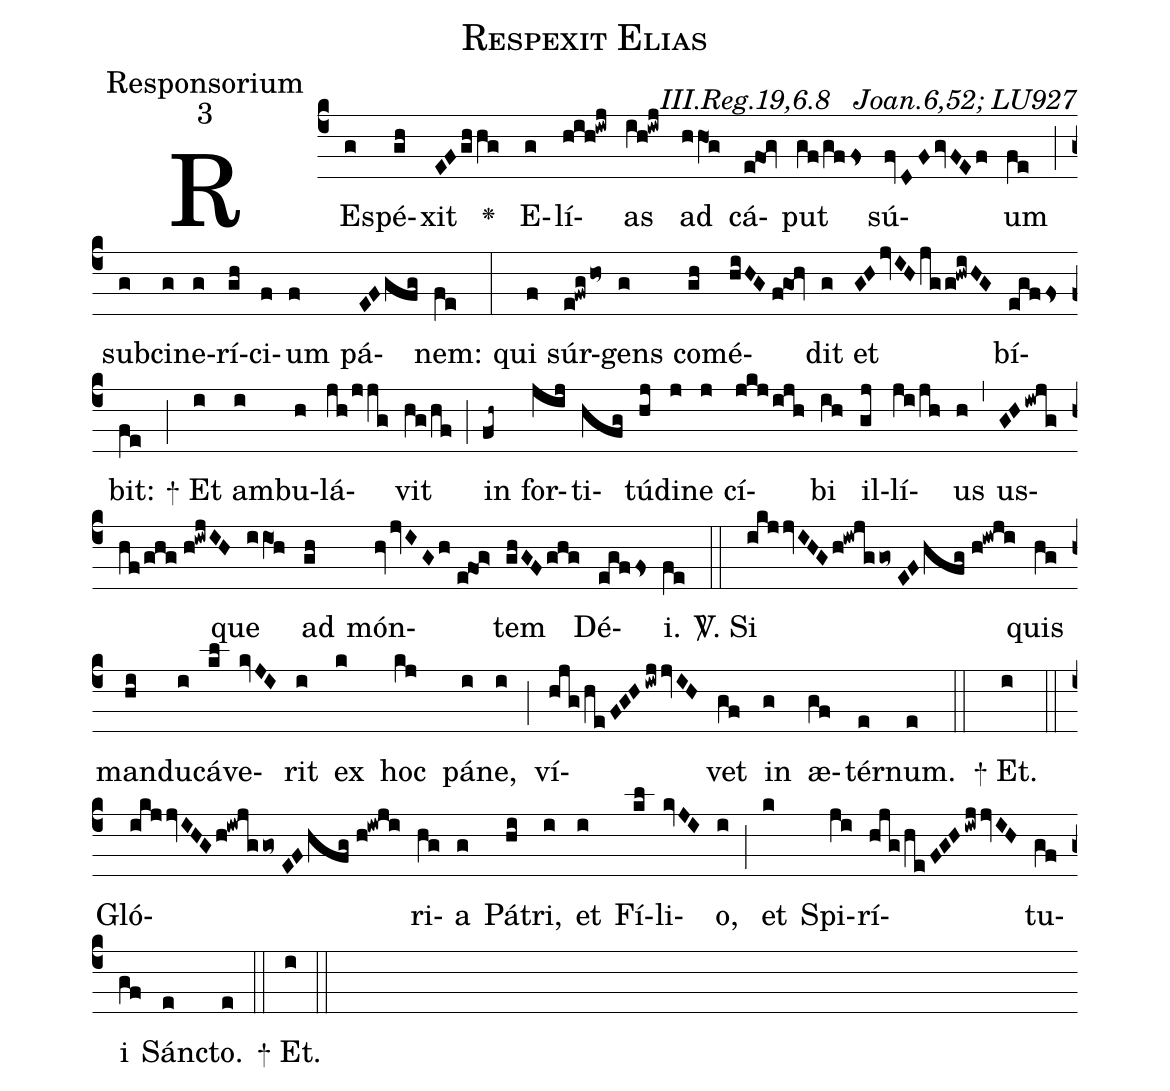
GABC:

name:Respexit Elias;
office-part:Responsorium;
mode:3;
commentary:ꝶ III.Reg.19,6.8 ꝟ Joan.6,52; LU927;
%%
(c4) RE(g)spé(gh)xit(EFghhg) <v>\greheightstar</v>()
E(g)lí(hih!iwj)as(ih!iwj)
ad(hhO1g) cá(e!fog)put(gf/gffs) sú(fv/DFgvFEf)um(fe) (;) sub(g)ci(g)ne(g)rí(gh)ci(f)um(f) pá(EFgfg)nem:(fe) (:)
qui(f) súr(e!fwgho~)gens(g) co(gh)mé(hiHG//f!goh)dit(g)
et(GHjvIH/jgg!hwiHG) bí(egffs)bit:(fe) (;)
+
Et(i) am(i)bu(h)lá(jh/jjg)vit(hg/hf) (;)
in(fh~) for(jij)ti(hfg)tú(hj)di(j)ne(j)
cí(jkj/ijh)bi(ih) il(gj)lí(ji/jh)us(h) (,)
us(GHiwjg/hf/ghg//h!iwjIH)que(iiO1h)
ad(gh) món(hvjvIG/h//e!fog>)tem(ghGF/ghg) Dé(egffs)i.(fe) (::)

<sp>V/</sp>.
Si(ikjjvIHG/h!iwjggo~//EFhfg//h!iwji) quis(hg) man(hi)du(i)cá(kl)ve(kvJI)rit(i) ex(k) hoc(kj) pá(i)ne,(i) (;)
ví(hjg/he/FGHiwjjvIH)vet(gf) in(g) æ(gf)tér(e)num.(e) (::)

+ Et.(i) (::)
Gló(ikjjvIHG/h!iwjggo~//EFhfg//h!iwji)ri(hg)a(g) Pá(hi)tri,(i)
et(i) Fí(kl)li(kvJI)o,(i) (;)
et(k) Spi(ji)rí(hjg/he/FGHiwjjvIH)tu(gf)i(gf) Sán(e)cto.(e) (::)

+ Et.(i) (::)
